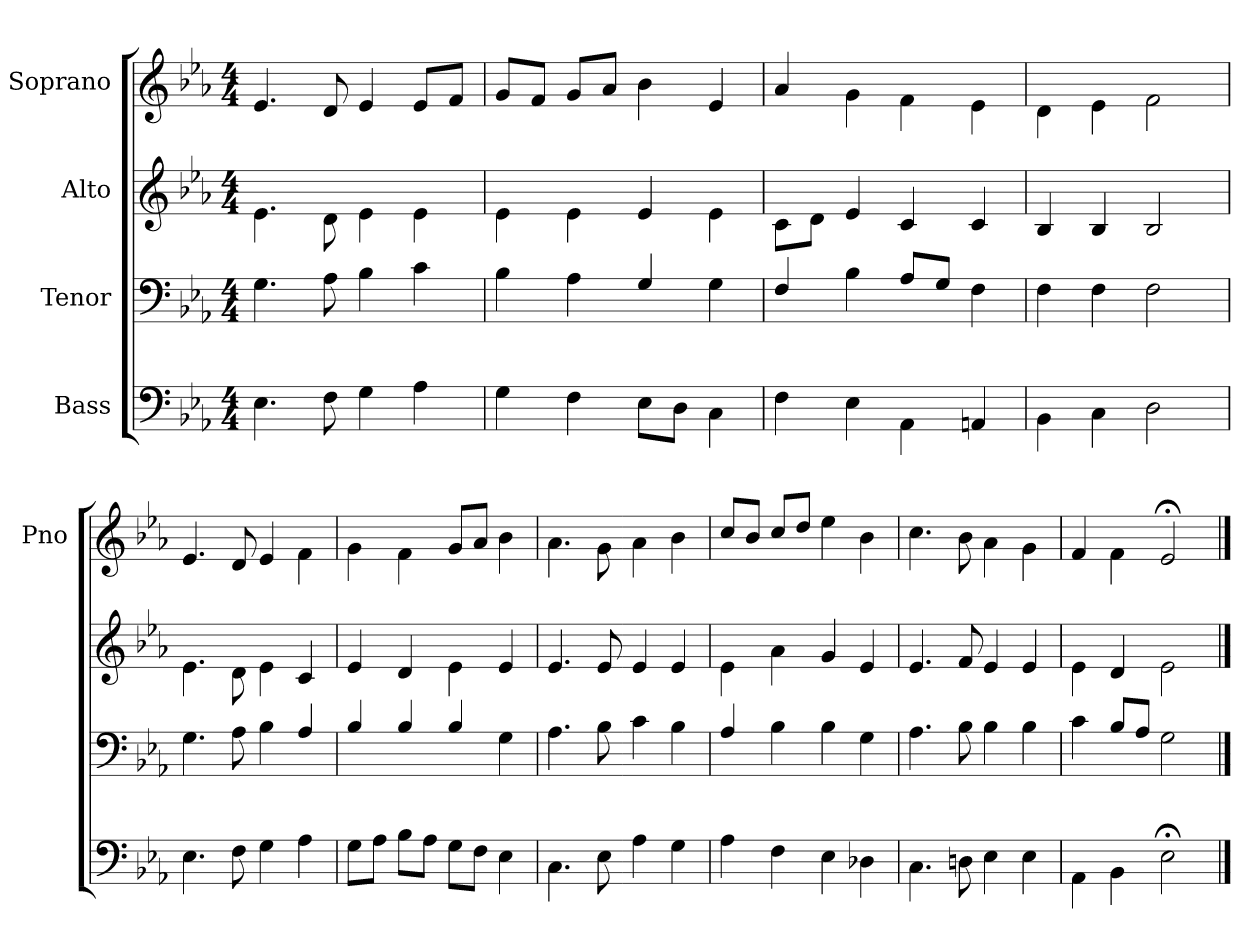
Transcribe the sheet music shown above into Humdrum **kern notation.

**kern	**kern	**kern	**kern
*part4	*part3	*part2	*part1
*staff4	*staff3	*staff2	*staff1
*I"Bass	*I"Tenor	*I"Alto	*I"Soprano
*	*	*	*I'Pno
*clefF4	*clefF4	*clefG2	*clefG2
*k[b-e-a-]	*k[b-e-a-]	*k[b-e-a-]	*k[b-e-a-]
*E-:	*E-:	*E-:	*E-:
*M4/4	*M4/4	*M4/4	*M4/4
=	=	=	=
4.E-\	4.G\	4.e-\	4.e-/
8F\	8A-\	8d\	8d/
4G\	4B-\	4e-\	4e-/
4A-\	4c\	4e-\	8e-/L
.	.	.	8f/J
=	=	=	=
4G\	4B-\	4e-\	8g/L
.	.	.	8f/J
4F\	4A-\	4e-\	8g/L
.	.	.	8a-/J
8E-\L	4G/	4e-/	4b-\
8D\J	.	.	.
4C\	4G\	4e-\	4e-/
=	=	=	=
4F\	4F/	8c\L	4a-/
.	.	8d\J	.
4E-\	4B-\	4e-/	4g\
4AA-\	8A-/L	4c/	4f\
.	8G/J	.	.
4AAn/	4F\	4c/	4e-\
=	=	=	=
4BB-\	4F\	4B-/	4d\
4C\	4F\	4B-/	4e-\
2D\	2F\	2B-/	2f\
=	=	=	=
4.E-\	4.G\	4.e-\	4.e-/
8F\	8A-\	8d\	8d/
4G\	4B-\	4e-\	4e-/
4A-\	4A-/	4c/	4f\
=	=	=	=
8G\L	4B-/	4e-/	4g\
8A-\J	.	.	.
8B-\L	4B-/	4d/	4f\
8A-\J	.	.	.
8G\L	4B-/	4e-\	8g/L
8F\J	.	.	8a-/J
4E-\	4G\	4e-/	4b-\
=	=	=	=
4.C\	4.A-\	4.e-/	4.a-\
8E-\	8B-\	8e-/	8g\
=-	=-	=-	=-
4A-\	4c\	4e-/	4a-\
4G\	4B-\	4e-/	4b-\
=	=	=	=
4A-\	4A-/	4e-\	8cc/L
.	.	.	8b-/J
4F\	4B-\	4a-\	8cc/L
.	.	.	8dd/J
4E-\	4B-\	4g/	4ee-\
4D-X\	4G\	4e-/	4b-\
=	=	=	=
4.C\	4.A-\	4.e-/	4.cc\
8Dn\	8B-\	8f/	8b-\
4E-\	4B-\	4e-/	4a-\
4E-\	4B-\	4e-/	4g\
=	=	=	=
4AA-\	4c\	4e-\	4f/
4BB-\	8B-/L	4d/	4f\
.	8A-/J	.	.
2E-;\	2G\	2e-\	2e-;</
==	==	==	==
*-	*-	*-	*-
